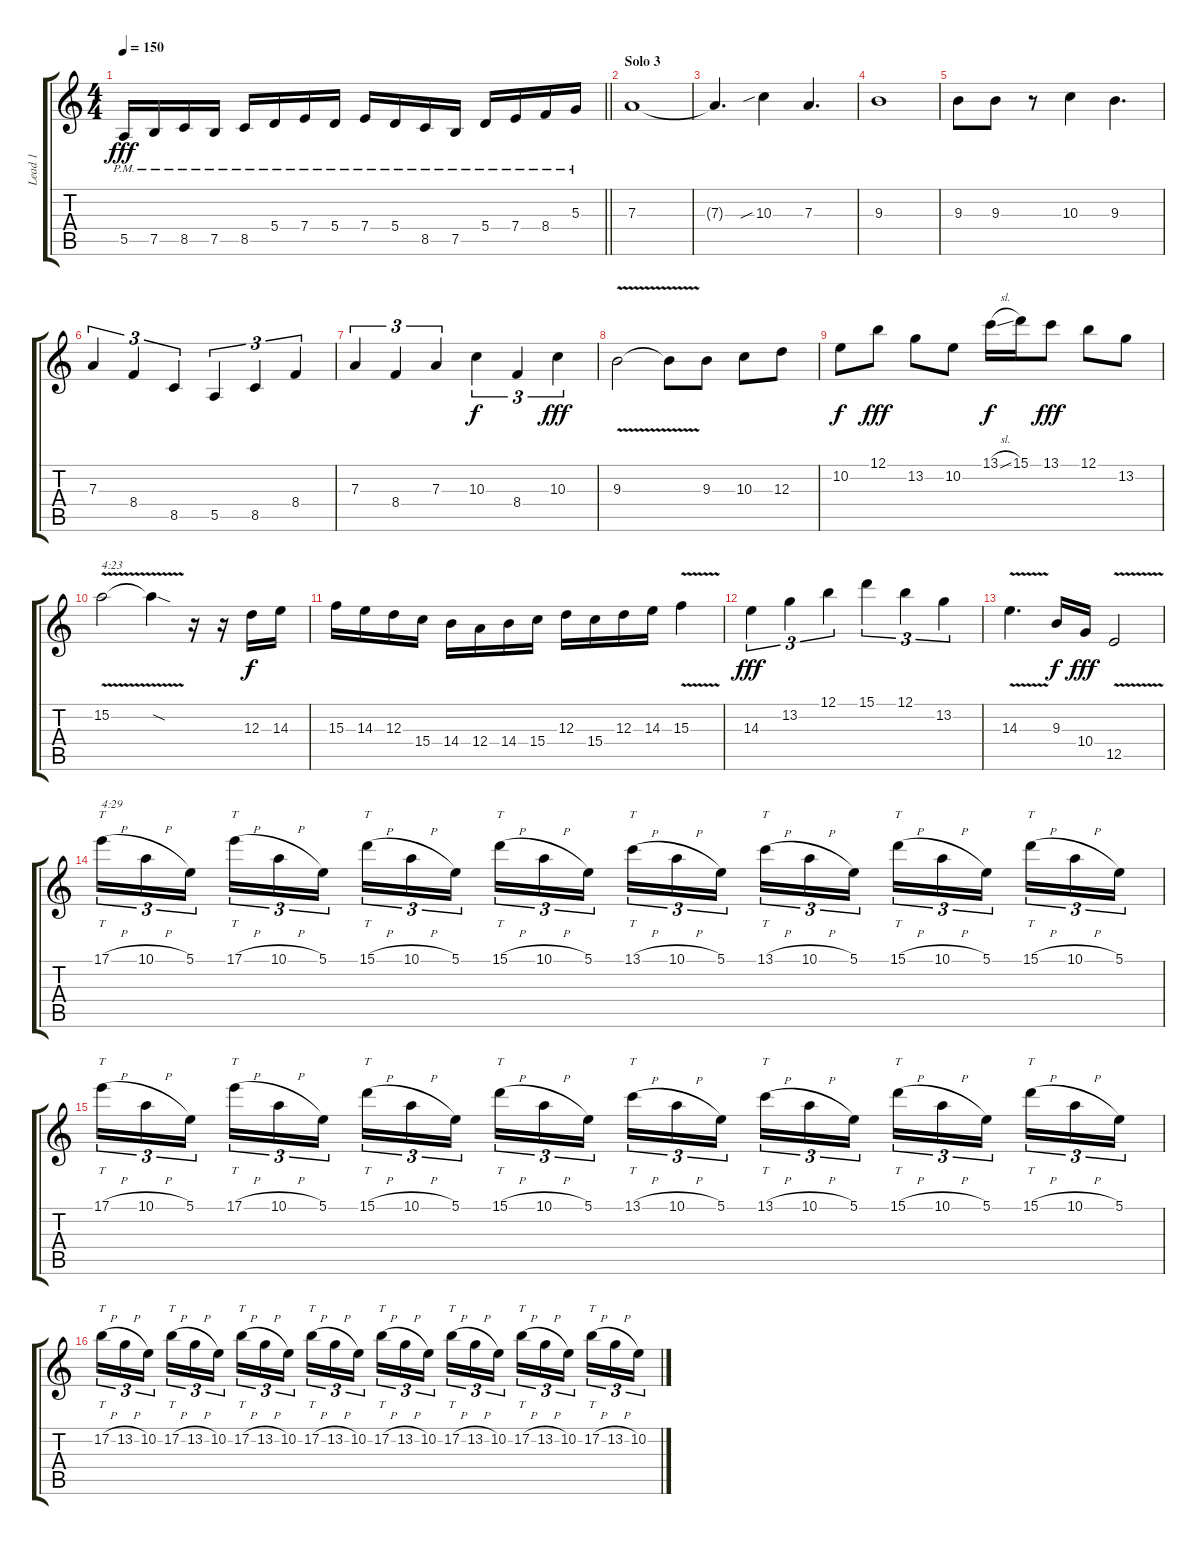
\track ("Lead 1" "Lead 1") {instrument overdrivenguitar}
\staff {score tabs}
\tuning (B3 Gb3 D3 A2 E2 B1) {hide}
\ts (4 4)
\tempo 150
\clef g2
\barLineRight lightlight
\ks c
5.5{pm}.16{dy fff} 7.5{pm}.16 8.5{pm}.16 7.5{pm}.16 8.5{pm}.16 5.4{pm}.16 7.4{pm}.16 5.4{pm}.16 7.4{pm}.16 5.4{pm}.16 8.5{pm}.16 7.5{pm}.16 5.4{pm}.16 7.4{pm}.16 8.4{pm}.16 5.3{pm}.16 |
\section ("" "Solo 3")
7.3.1 |
7.3{t}.4{d} 10.3{sib}.4 7.3.4{d} |
9.3.1 |
9.3.8 9.3.8 r.8 10.3.4 9.3.4{d} |
7.3.4{tu (3 2)} 8.4.4{tu (3 2)} 8.5.4{tu (3 2)} 5.5.4{tu (3 2)} 8.5.4{tu (3 2)} 8.4.4{tu (3 2)} |
7.3.4{tu (3 2)} 8.4.4{tu (3 2)} 7.3.4{tu (3 2)} 10.3.4{tu (3 2) dy f} 8.4.4{tu (3 2)} 10.3.4{tu (3 2) dy fff} |
9.3{v}.2 9.3{t}.8 9.3.8 10.3.8 12.3.8 |
10.2.8{dy f} 12.1.8{dy fff} 13.2.8 10.2.8 13.1{sl}.16{dy f} 15.1.16 13.1.8{dy fff} 12.1.8 13.2.8 |
15.2{v}.2{txt "4:23"} 15.2{sod t}.4 r.16 r.16 12.3.16{dy f} 14.3.16 |
15.3.16 14.3.16 12.3.16 15.4.16 14.4.16 12.4.16 14.4.16 15.4.16 12.3.16 15.4.16 12.3.16 14.3.16 15.3{v}.4 |
14.3.4{tu (3 2) dy fff} 13.2.4{tu (3 2)} 12.1.4{tu (3 2)} 15.1.4{tu (3 2)} 12.1.4{tu (3 2)} 13.2.4{tu (3 2)} |
14.3{v}.4{d} 9.3.16{dy f} 10.4.16{dy fff} 12.5{v}.2 |
17.1{h}.16{tt tu (3 2) txt "4:29"} 10.1{h}.16{tu (3 2)} 5.1.16{tu (3 2) beam splitsecondary} 17.1{h}.16{tt tu (3 2)} 10.1{h}.16{tu (3 2)} 5.1.16{tu (3 2)} 15.1{h}.16{tt tu (3 2)} 10.1{h}.16{tu (3 2)} 5.1.16{tu (3 2) beam splitsecondary} 15.1{h}.16{tt tu (3 2)} 10.1{h}.16{tu (3 2)} 5.1.16{tu (3 2)} 13.1{h}.16{tt tu (3 2)} 10.1{h}.16{tu (3 2)} 5.1.16{tu (3 2) beam splitsecondary} 13.1{h}.16{tt tu (3 2)} 10.1{h}.16{tu (3 2)} 5.1.16{tu (3 2)} 15.1{h}.16{tt tu (3 2)} 10.1{h}.16{tu (3 2)} 5.1.16{tu (3 2) beam splitsecondary} 15.1{h}.16{tt tu (3 2)} 10.1{h}.16{tu (3 2)} 5.1.16{tu (3 2)} |
17.1{h}.16{tt tu (3 2)} 10.1{h}.16{tu (3 2)} 5.1.16{tu (3 2) beam splitsecondary} 17.1{h}.16{tt tu (3 2)} 10.1{h}.16{tu (3 2)} 5.1.16{tu (3 2)} 15.1{h}.16{tt tu (3 2)} 10.1{h}.16{tu (3 2)} 5.1.16{tu (3 2) beam splitsecondary} 15.1{h}.16{tt tu (3 2)} 10.1{h}.16{tu (3 2)} 5.1.16{tu (3 2)} 13.1{h}.16{tt tu (3 2)} 10.1{h}.16{tu (3 2)} 5.1.16{tu (3 2) beam splitsecondary} 13.1{h}.16{tt tu (3 2)} 10.1{h}.16{tu (3 2)} 5.1.16{tu (3 2)} 15.1{h}.16{tt tu (3 2)} 10.1{h}.16{tu (3 2)} 5.1.16{tu (3 2) beam splitsecondary} 15.1{h}.16{tt tu (3 2)} 10.1{h}.16{tu (3 2)} 5.1.16{tu (3 2)} |
17.2{h}.16{tt tu (3 2)} 13.2{h}.16{tu (3 2)} 10.2.16{tu (3 2) beam splitsecondary} 17.2{h}.16{tt tu (3 2)} 13.2{h}.16{tu (3 2)} 10.2.16{tu (3 2)} 17.2{h}.16{tt tu (3 2)} 13.2{h}.16{tu (3 2)} 10.2.16{tu (3 2) beam splitsecondary} 17.2{h}.16{tt tu (3 2)} 13.2{h}.16{tu (3 2)} 10.2.16{tu (3 2)} 17.2{h}.16{tt tu (3 2)} 13.2{h}.16{tu (3 2)} 10.2.16{tu (3 2) beam splitsecondary} 17.2{h}.16{tt tu (3 2)} 13.2{h}.16{tu (3 2)} 10.2.16{tu (3 2)} 17.2{h}.16{tt tu (3 2)} 13.2{h}.16{tu (3 2)} 10.2.16{tu (3 2) beam splitsecondary} 17.2{h}.16{tt tu (3 2)} 13.2{h}.16{tu (3 2)} 10.2.16{tu (3 2)}
